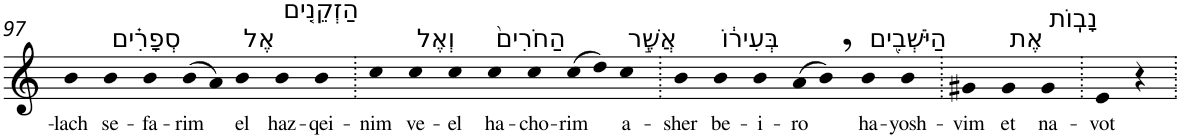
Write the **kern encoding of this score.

**kern	**text
*part1	*part1
*staff1	*staff1
*I"Piano	*
*I'Pno	*
!!LO:PB:g=z
*clefG2	*
*k[]	*
=97	=97
!	!LO:LY:b
4b	-lach
!LO:TX:a:t=סְפָרִ֗ים	!
!	!LO:LY:b
4b	se-
!	!LO:LY:b
4b	-fa-
!	!LO:LY:b
(>8b	-rim
8a)	.
!LO:TX:a:t=אֶל	!
!	!LO:LY:b
4b	el
!LO:TX:a:t=הַזְקֵנִ֤ים	!
!	!LO:LY:b
4b	haz-
!	!LO:LY:b
4b	-qei-
=98.	=98.
!	!LO:LY:b
4cc	-nim
!LO:TX:a:t=וְאֶל	!
!	!LO:LY:b
4cc	ve-
!	!LO:LY:b
4cc	-el
!LO:TX:a:t=הַחֹרִים֙	!
!	!LO:LY:b
4cc	ha-
!	!LO:LY:b
4cc	-cho-
!	!LO:LY:b
(>8cc	-rim
8dd)	.
!LO:TX:a:t=אֲשֶׁ֣ר	!
!	!LO:LY:b
4cc	a-
=99.	=99.
!	!LO:LY:b
4b	-sher
!LO:TX:a:t=בְּעִיר֔וֹ	!
!	!LO:LY:b
4b	be-
!	!LO:LY:b
4b	-i-
!	!LO:LY:b
(>8a	-ro
8b,)	.
!LO:TX:a:t=הַיֹּשְׁבִ֖ים	!
!	!LO:LY:b
4b	ha-
!	!LO:LY:b
4b	-yosh-
=100.	=100.
!	!LO:LY:b
4g#X	-vim
!LO:TX:a:t=אֶת	!
!	!LO:LY:b
4g#	et
!LO:TX:a:t=נָבֽוֹת	!
!	!LO:LY:b
4g#	na-
=101.	=101.
!	!LO:LY:b
4e	-vot
4r	.
=.	=.
*-	*-
